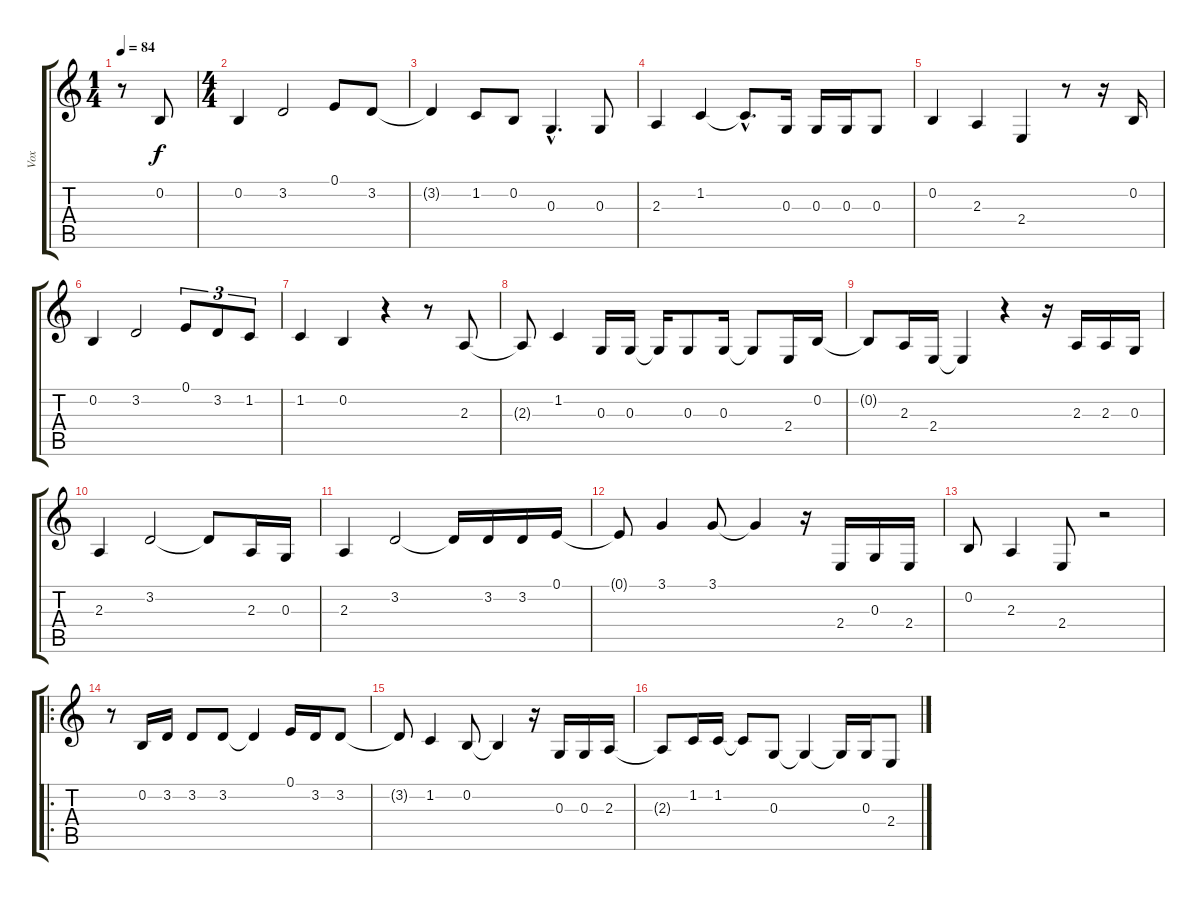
\track ("Vox" "Vox") {instrument drawbarorgan}
\staff {score tabs}
\tuning (E4 B3 G3 D3 A2 E2) {hide}
\ts (1 4)
\tempo 84
\clef g2
\ks c
r.8{dy f instrument drawbarorgan} 0.2.8 |
\ts (4 4)
0.2.4 3.2.2 0.1.8 3.2.8 |
3.2{t}.4 1.2.8 0.2.8 0.3{hac}.4{d} 0.3.8 |
2.3.4 1.2.4 1.2{hac t}.8{d} 0.3.16 0.3.16 0.3.16 0.3.8 |
0.2.4 2.3.4 2.4.4 r.8 r.16 0.2.16 |
0.2.4 3.2.2 0.1.8{tu (3 2)} 3.2.8{tu (3 2)} 1.2.8{tu (3 2)} |
1.2.4 0.2.4 r.4 r.8 2.3.8 |
2.3{t}.8 1.2.4 0.3.16 0.3.16 0.3{t}.16 0.3.8 0.3.16 0.3{t}.8 2.4.16 0.2.16 |
0.2{t}.8 2.3.16 2.4.16 2.4{t}.4 r.4 r.16 2.3.16 2.3.16 0.3.16 |
2.3.4 3.2.2 3.2{t}.8 2.3.16 0.3.16 |
2.3.4 3.2.2 3.2{t}.16 3.2.16 3.2.16 0.1.16 |
0.1{t}.8 3.1.4 3.1.8 3.1{t}.4 r.16 2.4.16 0.3.16 2.4.16 |
0.2.8 2.3.4 2.4.8 r.2 |
\ro
r.8 0.2.16 3.2.16 3.2.8 3.2.8 3.2{t}.4 0.1.16 3.2.16 3.2.8 |
3.2{t}.8 1.2.4 0.2.8 0.2{t}.4 r.16 0.3.16 0.3.16 2.3.16 |
2.3{t}.8 1.2.16 1.2.16 1.2{t}.8 0.3.8 0.3{t}.4 0.3{t}.16 0.3.16 2.4.8
